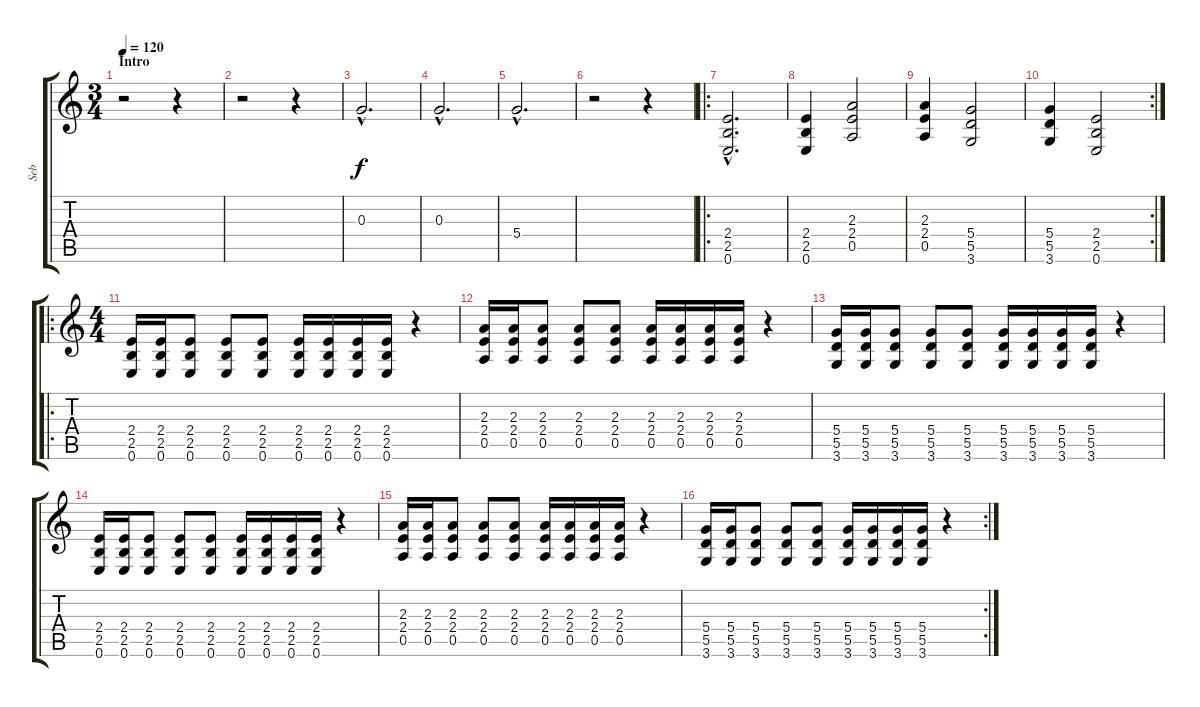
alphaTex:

\track ("Seb" "Seb") {instrument distortionguitar}
\staff {score tabs}
\tuning (E4 B3 G3 D3 A2 E2) {hide}
\ts (3 4)
\section ("" "Intro")
\tempo 120
\clef g2
\ks c
r.2{dy f instrument distortionguitar} r.4 |
r.2 r.4 |
0.3{hac}.2{d} |
0.3{hac}.2{d} |
5.4{hac}.2{d} |
r.2 r.4 |
\ro
(2.4{hac} 2.5{hac} 0.6{hac}).2{d} |
(2.4 2.5 0.6).4 (2.3 2.4 0.5).2 |
(2.3 2.4 0.5).4 (5.4 5.5 3.6).2 |
\rc 2
(5.4 5.5 3.6).4 (2.4 2.5 0.6).2 |
\ro
\ts (4 4)
(2.4 2.5 0.6).16 (2.4 2.5 0.6).16 (2.4 2.5 0.6).8 (2.4 2.5 0.6).8 (2.4 2.5 0.6).8 (2.4 2.5 0.6).16 (2.4 2.5 0.6).16 (2.4 2.5 0.6).16 (2.4 2.5 0.6).16 r.4 |
(2.3 2.4 0.5).16 (2.3 2.4 0.5).16 (2.3 2.4 0.5).8 (2.3 2.4 0.5).8 (2.3 2.4 0.5).8 (2.3 2.4 0.5).16 (2.3 2.4 0.5).16 (2.3 2.4 0.5).16 (2.3 2.4 0.5).16 r.4 |
(5.4 5.5 3.6).16 (5.4 5.5 3.6).16 (5.4 5.5 3.6).8 (5.4 5.5 3.6).8 (5.4 5.5 3.6).8 (5.4 5.5 3.6).16 (5.4 5.5 3.6).16 (5.4 5.5 3.6).16 (5.4 5.5 3.6).16 r.4 |
(2.4 2.5 0.6).16 (2.4 2.5 0.6).16 (2.4 2.5 0.6).8 (2.4 2.5 0.6).8 (2.4 2.5 0.6).8 (2.4 2.5 0.6).16 (2.4 2.5 0.6).16 (2.4 2.5 0.6).16 (2.4 2.5 0.6).16 r.4 |
(2.3 2.4 0.5).16 (2.3 2.4 0.5).16 (2.3 2.4 0.5).8 (2.3 2.4 0.5).8 (2.3 2.4 0.5).8 (2.3 2.4 0.5).16 (2.3 2.4 0.5).16 (2.3 2.4 0.5).16 (2.3 2.4 0.5).16 r.4 |
\rc 2
(5.4 5.5 3.6).16 (5.4 5.5 3.6).16 (5.4 5.5 3.6).8 (5.4 5.5 3.6).8 (5.4 5.5 3.6).8 (5.4 5.5 3.6).16 (5.4 5.5 3.6).16 (5.4 5.5 3.6).16 (5.4 5.5 3.6).16 r.4
